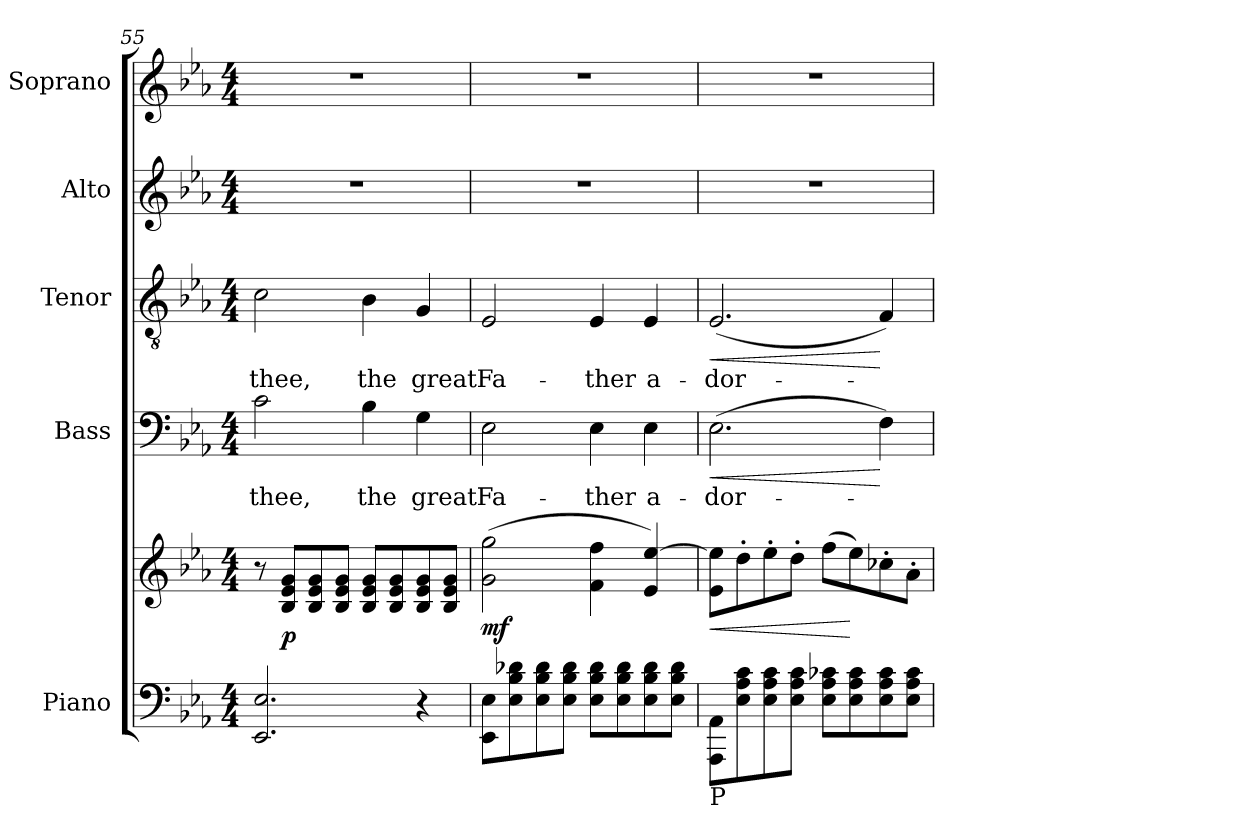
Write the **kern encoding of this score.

**kern	**kern	**dynam	**kern	**text	**dynam	**kern	**text	**dynam	**kern	**kern
*part5	*part5	*part5	*part4	*part4	*part4	*part3	*part3	*part3	*part2	*part1
*staff6	*staff5	*staff5/6	*staff4	*staff4	*staff4	*staff3	*staff3	*staff3	*staff2	*staff1
*I"Piano	*	*	*I"Bass	*	*	*I"Tenor	*	*	*I"Alto	*I"Soprano
*I'Pno.	*	*	*I'B.	*	*	*I'T.	*	*	*I'A.	*I'S.
!!LO:PB:g=z
*clefF4	*clefG2	*	*clefF4	*	*	*clefGv2	*	*	*clefG2	*clefG2
*	*	*	*	*	*	*ITrd7c12	*	*	*	*
*k[b-e-a-]	*k[b-e-a-]	*	*k[b-e-a-]	*	*	*k[b-e-a-]	*	*	*k[b-e-a-]	*k[b-e-a-]
*E-:	*E-:	*	*E-:	*	*	*E-:	*	*	*E-:	*E-:
*M4/4	*M4/4	*	*M4/4	*	*	*M4/4	*	*	*M4/4	*M4/4
=55	=55	=55	=55	=55	=55	=55	=55	=55	=55	=55
!	!	!	!	!LO:LY:b:color=#000000	!	!	!	!	!	!
!	!	!	!	!	!	!	!LO:LY:b:color=#000000	!	!	!
2.EE-i/ 2.E-i	8r	.	2ci\	thee,	.	2Ci\	thee,	.	1r	1r
.	8B-i/ 8e-i 8giL	p	.	.	.	.	.	.	.	.
.	8B-i/ 8e-i 8gi	.	.	.	.	.	.	.	.	.
.	8B-i/ 8e-i 8giJ	.	.	.	.	.	.	.	.	.
!	!	!	!	!LO:LY:b:color=#000000	!	!	!	!	!	!
!	!	!	!	!	!	!	!LO:LY:b:color=#000000	!	!	!
.	8B-i/ 8e-i 8giL	.	4B-i\	the	.	4BB-i\	the	.	.	.
.	8B-i/ 8e-i 8gi	.	.	.	.	.	.	.	.	.
!	!	!	!	!LO:LY:b:color=#000000	!	!	!	!	!	!
!	!	!	!	!	!	!	!LO:LY:b:color=#000000	!	!	!
4r	8B-i/ 8e-i 8gi	.	4Gi\	great	.	4GGi/	great	.	.	.
.	8B-i/ 8e-i 8giJ	.	.	.	.	.	.	.	.	.
=56	=56	=56	=56	=56	=56	=56	=56	=56	=56	=56
!	!	!	!	!LO:LY:b:color=#000000	!	!	!	!	!	!
!	!	!	!	!	!	!	!LO:LY:b:color=#000000	!	!	!
8EE-i\ 8E-iL	(2gi\ 2ggi	mf	2E-i\	Fa-	.	2EE-i/	Fa-	.	1r	1r
8E-i\ 8B-i 8d-Xi	.	.	.	.	.	.	.	.	.	.
8E-i\ 8B-i 8d-i	.	.	.	.	.	.	.	.	.	.
8E-i\ 8B-i 8d-iJ	.	.	.	.	.	.	.	.	.	.
!	!	!	!	!LO:LY:b:color=#000000	!	!	!	!	!	!
!	!	!	!	!	!	!	!LO:LY:b:color=#000000	!	!	!
8E-i\ 8B-i 8d-iL	4fi\ 4ffi	.	4E-i\	-ther	.	4EE-i/	-ther	.	.	.
8E-i\ 8B-i 8d-i	.	.	.	.	.	.	.	.	.	.
!	!	!	!	!LO:LY:b:color=#000000	!	!	!	!	!	!
!	!	!	!	!	!	!	!LO:LY:b:color=#000000	!	!	!
8E-i\ 8B-i 8d-i	4e-i/ [>4ee-i)	.	4E-i\	a-	.	4EE-i/	a-	.	.	.
8E-i\ 8B-i 8d-iJ	.	.	.	.	.	.	.	.	.	.
=57	=57	=57	=57	=57	=57	=57	=57	=57	=57	=57
!	!	!LO:HP:b	!	!	!	!	!	!	!	!
!	!	!	!	!LO:LY:b:color=#000000	!LO:HP:b	!	!	!	!	!
!LO:TX:b:t=P	!	!	!	!	!	!	!	!	!	!
!	!	!	!	!	!	!	!LO:LY:b:color=#000000	!LO:HP:b	!	!
8AAA-i\ 8AA-iL	8e-i\ 8ee-i]L	<	(2.E-i\	-dor-	<	(2.EE-i/	-dor-	<	1r	1r
8E-i\ 8A-i 8ci	8dd'i\	.	.	.	.	.	.	.	.	.
8E-i\ 8A-i 8ci	8ee-'i\	.	.	.	.	.	.	.	.	.
8E-i\ 8A-i 8ciJ	8dd'i\J	.	.	.	.	.	.	.	.	.
8E-i\ 8A-i 8c-XiL	(8ffi\L	.	.	.	.	.	.	.	.	.
8E-i\ 8A-i 8c-i	8ee-i\)	[	.	.	.	.	.	.	.	.
8E-i\ 8A-i 8c-i	8cc-X'i\	.	4Fi\)	.	[	4FFi/)	.	[	.	.
8E-i\ 8A-i 8c-iJ	8a-'i\J	.	.	.	.	.	.	.	.	.
=	=	=	=	=	=	=	=	=	=	=
*-	*-	*-	*-	*-	*-	*-	*-	*-	*-	*-
